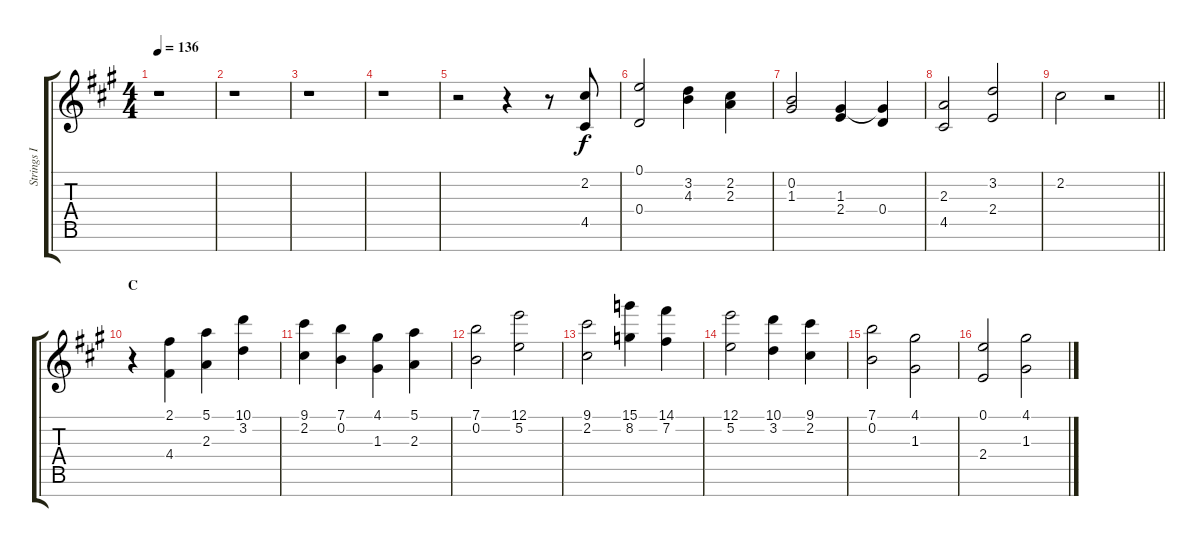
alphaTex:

\track ("Strings I" "Strings I") {instrument stringensemble1}
\staff {score tabs}
\tuning (E5 B4 G4 D4 A3 E3 B2) {hide}
\ts (4 4)
\tempo 136
\clef g2
\ks a
r.1{dy f} |
r.1 |
r.1 |
r.1 |
r.2 r.4 r.8 (2.2 4.5).8 |
(0.1 0.4).2 (3.2 4.3).4 (2.2 2.3).4 |
(0.2 1.3).2 (1.3 2.4).4 (1.3{t} 0.4).4 |
(2.3 4.5).2 (3.2 2.4).2 |
\barLineRight lightlight
2.2.2 r.2 |
\section ("" "C")
r.4 (2.1 4.4).4 (5.1 2.3).4 (10.1 3.2).4 |
(9.1 2.2).4 (7.1 0.2).4 (4.1 1.3).4 (5.1 2.3).4 |
(7.1 0.2).2 (12.1 5.2).2 |
(9.1 2.2).2 (15.1 8.2).4 (14.1 7.2).4 |
(12.1 5.2).2 (10.1 3.2).4 (9.1 2.2).4 |
(7.1 0.2).2 (4.1 1.3).2 |
(0.1 2.4).2 (4.1 1.3).2
